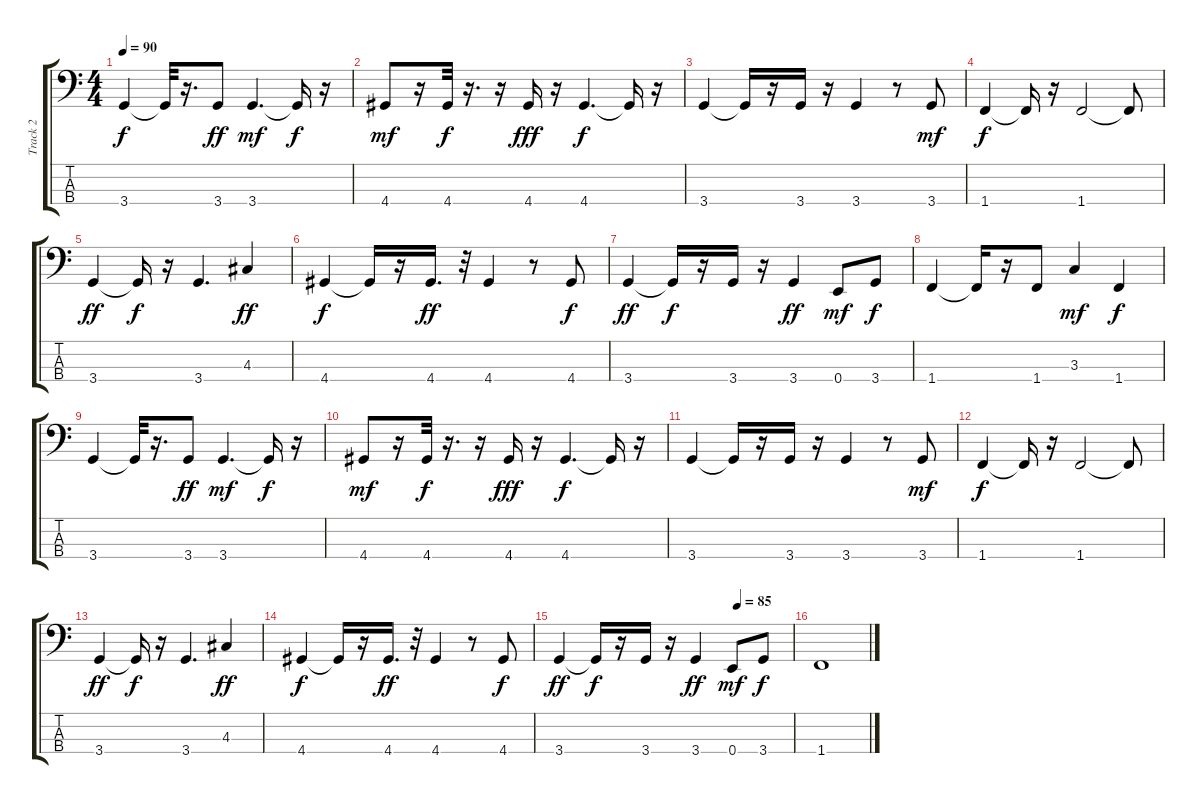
\track ("Track 2" "Track 2") {instrument electricbassfinger}
\staff {score tabs}
\tuning (G2 D2 A1 E1) {hide}
\ts (4 4)
\tempo 90
\clef f4
\ks c
3.4.4{dy f} 3.4{t}.32 r.16{d} 3.4.8{dy ff} 3.4.4{d dy mf} 3.4{t}.16{dy f} r.16 |
4.4.8{dy mf} r.16 4.4.32{dy f} r.16{d} r.16 4.4.16{dy fff} r.16 4.4.4{d dy f} 4.4{t}.16 r.16 |
3.4.4 3.4{t}.16 r.16 3.4.16 r.16 3.4.4 r.8 3.4.8{dy mf} |
1.4.4{dy f} 1.4{t}.16 r.16 1.4.2 1.4{t}.8 |
3.4.4{dy ff} 3.4{t}.16{dy f} r.16 3.4.4{d} 4.3.4{dy ff} |
4.4.4{dy f} 4.4{t}.16 r.16 4.4.16{d dy ff} r.32 4.4.4 r.8 4.4.8{dy f} |
3.4.4{dy ff} 3.4{t}.16{dy f} r.16 3.4.16 r.16 3.4.4{dy ff} 0.4.8{dy mf} 3.4.8{dy f} |
1.4.4 1.4{t}.16 r.16 1.4.8 3.3.4{dy mf} 1.4.4{dy f} |
3.4.4 3.4{t}.32 r.16{d} 3.4.8{dy ff} 3.4.4{d dy mf} 3.4{t}.16{dy f} r.16 |
4.4.8{dy mf} r.16 4.4.32{dy f} r.16{d} r.16 4.4.16{dy fff} r.16 4.4.4{d dy f} 4.4{t}.16 r.16 |
3.4.4 3.4{t}.16 r.16 3.4.16 r.16 3.4.4 r.8 3.4.8{dy mf} |
1.4.4{dy f} 1.4{t}.16 r.16 1.4.2 1.4{t}.8 |
3.4.4{dy ff} 3.4{t}.16{dy f} r.16 3.4.4{d} 4.3.4{dy ff} |
4.4.4{dy f} 4.4{t}.16 r.16 4.4.16{d dy ff} r.32 4.4.4 r.8 4.4.8{dy f} |
\tempo (85 0.765625)
3.4.4{dy ff} 3.4{t}.16{dy f} r.16 3.4.16 r.16 3.4.4{dy ff} 0.4.8{dy mf} 3.4.8{dy f} |
1.4.1
